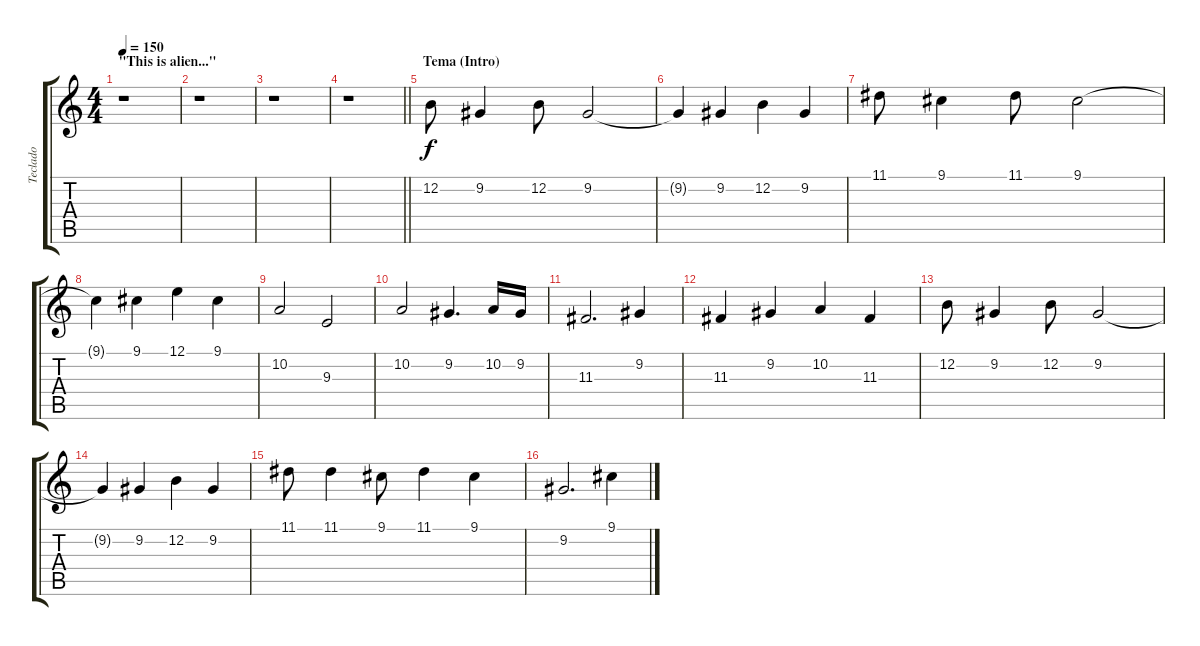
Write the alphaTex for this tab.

\track ("Teclado" "Teclado") {instrument lead2sawtooth}
\staff {score tabs}
\tuning (E4 B3 G3 D3 A2 E2) {hide}
\ts (4 4)
\section ("" "\"This is alien...\"")
\tempo 150
\clef g2
\ks c
r.1{dy f} |
r.1 |
r.1 |
\barLineRight lightlight
r.1 |
\section ("" "Tema (Intro)")
12.2.8{instrument lead2sawtooth} 9.2.4 12.2.8 9.2.2 |
9.2{t}.4 9.2.4 12.2.4 9.2.4 |
11.1.8 9.1.4 11.1.8 9.1.2 |
9.1{t}.4 9.1.4 12.1.4 9.1.4 |
10.2.2 9.3.2 |
10.2.2 9.2.4{d} 10.2.16 9.2.16 |
11.3.2{d} 9.2.4 |
11.3.4 9.2.4 10.2.4 11.3.4 |
12.2.8 9.2.4 12.2.8 9.2.2 |
9.2{t}.4 9.2.4 12.2.4 9.2.4 |
11.1.8 11.1.4 9.1.8 11.1.4 9.1.4 |
9.2.2{d} 9.1.4
